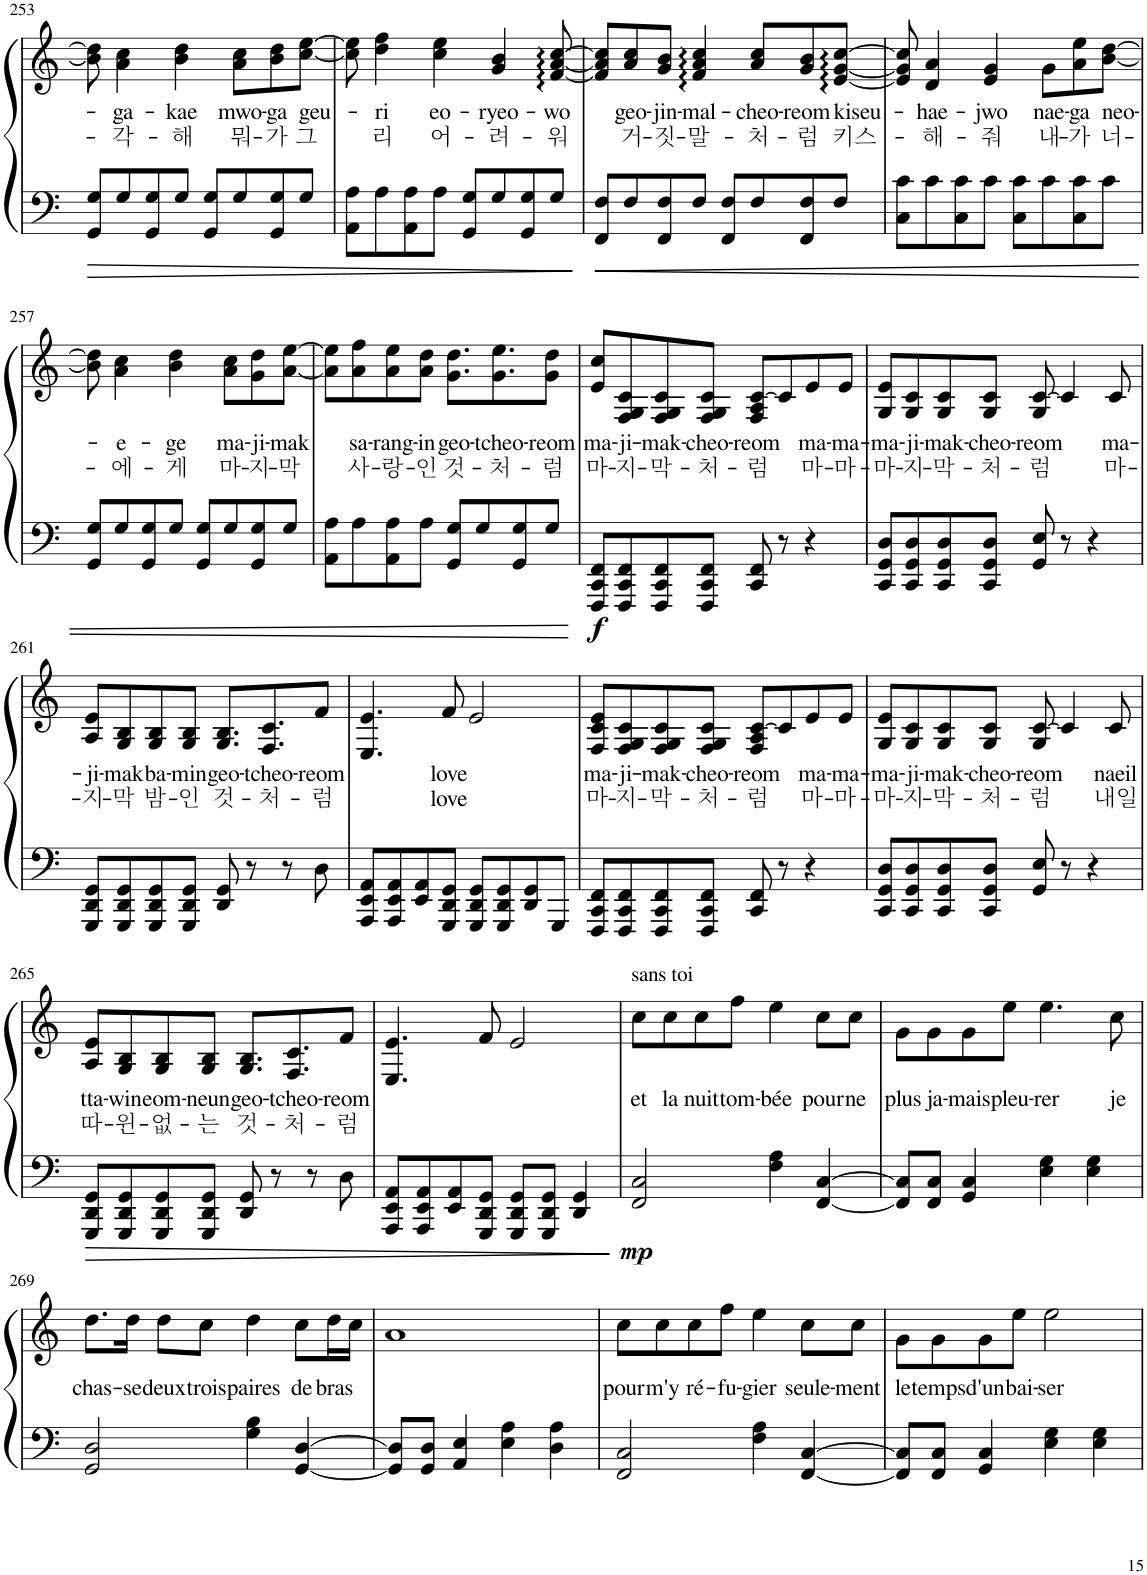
**kern	**kern	**text	**text	**dynam
*part1	*part1	*part1	*part1	*part1
*staff2	*staff1	*staff1	*staff1	*staff1/2
*I"Piano	*	*	*	*
*I'Pno.	*	*	*	*
!!LO:PB:g=z
*clefF4	*clefG2	*	*	*
*k[]	*k[]	*	*	*
*M4/4	*M4/4	*	*	*
=253	=253	=253	=253	=253
8GG/ 8G/L	8b\] 8dd\]	.	.	.
!	!	!LO:LY:b	!LO:LY:b	!
8G/	4a\ 4cc\	-ga-	-각-	.
8GG/ 8G/	.	.	.	.
!	!	!LO:LY:b	!LO:LY:b	!
8G/J	4b\ 4dd\	-kae	-해	.
8GG/ 8G/L	.	.	.	.
!	!	!LO:LY:b	!LO:LY:b	!
8G/	8a\ 8cc\L	mwo-	뭐-	.
!	!	!LO:LY:b	!LO:LY:b	!
8GG/ 8G/	8b\ 8dd\	-ga	-가	.
!	!	!LO:LY:b	!LO:LY:b	!
8G/J	[8cc\ [8ee\J	geu-	그	.
=254	=254	=254	=254	=254
8AA\ 8A\L	8cc\] 8ee\]	.	.	.
!	!	!LO:LY:b	!LO:LY:b	!
8A\	4dd\ 4ff\	-ri	리	.
8AA\ 8A\	.	.	.	.
!	!	!LO:LY:b	!LO:LY:b	!
8A\J	4cc\ 4ee\	eo-	어-	.
8GG/ 8G/L	.	.	.	.
!	!	!LO:LY:b	!LO:LY:b	!
8G/	4g/ 4b/	-ryeo-	-려-	.
8GG/ 8G/	.	.	.	.
!	!	!LO:LY:b	!LO:LY:b	!
8G/J	[8f/ [8a/ [8cc/	-wo	-워	.
=255	=255	=255	=255	=255
8FF/ 8F/L	8f/] 8a/] 8cc/]L	.	.	.
!	!	!LO:LY:b	!LO:LY:b	!
8F/	8a/ 8cc/	geo-	거-	.
!	!	!LO:LY:b	!LO:LY:b	!
8FF/ 8F/	8g/ 8b/J	-jin-	-짓-	.
!	!	!LO:LY:b	!LO:LY:b	!
8F/J	4f/ 4a/ 4cc/	-mal-	-말-	.
8FF/ 8F/L	.	.	.	.
!	!	!LO:LY:b	!LO:LY:b	!
8F/	8a/ 8cc/L	-cheo-	-처-	.
!	!	!LO:LY:b	!LO:LY:b	!
8FF/ 8F/	8g/ 8b/	-reom	-럼	.
!	!	!LO:LY:b	!LO:LY:b	!
8F/J	[8e/ [8g/ [8cc/J	kiseu-	키스-	.
=256	=256	=256	=256	=256
8C\ 8c\L	8e/] 8g/] 8cc/]	.	.	.
!	!	!LO:LY:b	!LO:LY:b	!
8c\	4d/ 4a/	-hae-	-해-	.
8C\ 8c\	.	.	.	.
!	!	!LO:LY:b	!LO:LY:b	!
8c\J	4e/ 4g/	-jwo	-줘	.
8C\ 8c\L	.	.	.	.
!	!	!LO:LY:b	!LO:LY:b	!
8c\	8g\L	nae-	내-	.
!	!	!LO:LY:b	!LO:LY:b	!
8C\ 8c\	8a\ 8ee\	-ga	-가	.
!	!	!LO:LY:b	!LO:LY:b	!
8c\J	[8b\ [8dd\J	neo-	너-	.
!!LO:LB:g=z
=257	=257	=257	=257	=257
8GG/ 8G/L	8b\] 8dd\]	.	.	.
!	!	!LO:LY:b	!LO:LY:b	!
8G/	4a\ 4cc\	-e-	-에-	.
8GG/ 8G/	.	.	.	.
!	!	!LO:LY:b	!LO:LY:b	!
8G/J	4b\ 4dd\	-ge	-게	.
8GG/ 8G/L	.	.	.	.
!	!	!LO:LY:b	!LO:LY:b	!
8G/	8a\ 8cc\L	ma-	마-	.
!	!	!LO:LY:b	!LO:LY:b	!
8GG/ 8G/	8g\ 8dd\	-ji-	-지-	.
!	!	!LO:LY:b	!LO:LY:b	!
8G/J	[8a\ [8ee\J	-mak	-막	.
=258	=258	=258	=258	=258
8AA\ 8A\L	8a\] 8ee\]L	.	.	.
!	!	!LO:LY:b	!LO:LY:b	!
8A\	8a\ 8ff\	sa-	사-	.
!	!	!LO:LY:b	!LO:LY:b	!
8AA\ 8A\	8a\ 8ee\	-rang-	-랑-	.
!	!	!LO:LY:b	!LO:LY:b	!
8A\J	8a\ 8dd\J	-in	-인	.
!	!	!LO:LY:b	!LO:LY:b	!
8GG/ 8G/L	8.g\ 8.dd\L	geo-	것-	.
8G/	.	.	.	.
!	!	!LO:LY:b	!LO:LY:b	!
.	8.g\ 8.ee\	-tcheo-	-처-	.
8GG/ 8G/	.	.	.	.
!	!	!LO:LY:b	!LO:LY:b	!
8G/J	8g\ 8dd\J	-reom	-럼	.
=259	=259	=259	=259	=259
!	!	!LO:LY:b	!LO:LY:b	!LO:DY:b=2
8FFF/ 8CC/ 8FF/L	8e/ 8cc/L	ma-	마-	f
!	!	!LO:LY:b	!LO:LY:b	!
8FFF/ 8CC/ 8FF/	8F/ 8G/ 8c/	-ji-	-지-	.
!	!	!LO:LY:b	!LO:LY:b	!
8FFF/ 8CC/ 8FF/	8F/ 8G/ 8c/	-mak-	-막-	.
!	!	!LO:LY:b	!LO:LY:b	!
8FFF/ 8CC/ 8FF/J	8F/ 8G/ 8c/J	-cheo-	-처-	.
!	!	!LO:LY:b	!LO:LY:b	!
8CC/ 8FF/	8F/ 8A/ [8c/L	-reom	-럼	.
8r	8c/]	.	.	.
!	!	!LO:LY:b	!LO:LY:b	!
4r	8e/	ma-	마-	.
!	!	!LO:LY:b	!LO:LY:b	!
.	8e/J	-ma-	-마-	.
=260	=260	=260	=260	=260
!	!	!LO:LY:b	!LO:LY:b	!
8CC/ 8GG/ 8D/L	8G/ 8e/L	-ma-	-마-	.
!	!	!LO:LY:b	!LO:LY:b	!
8CC/ 8GG/ 8D/	8G/ 8c/	-ji-	-지-	.
!	!	!LO:LY:b	!LO:LY:b	!
8CC/ 8GG/ 8D/	8G/ 8c/	-mak-	-막-	.
!	!	!LO:LY:b	!LO:LY:b	!
8CC/ 8GG/ 8D/J	8G/ 8c/J	-cheo-	-처-	.
!	!	!LO:LY:b	!LO:LY:b	!
8GG/ 8E/	8G/ [8c/	-reom	-럼	.
8r	4c/]	.	.	.
4r	.	.	.	.
!	!	!LO:LY:b	!LO:LY:b	!
.	8c/	ma-	마-	.
!!LO:LB:g=z
=261	=261	=261	=261	=261
!	!	!LO:LY:b	!LO:LY:b	!
8GGG/ 8DD/ 8GG/L	8A/ 8e/L	-ji-	-지-	.
!	!	!LO:LY:b	!LO:LY:b	!
8GGG/ 8DD/ 8GG/	8G/ 8B/	-mak	-막	.
!	!	!LO:LY:b	!LO:LY:b	!
8GGG/ 8DD/ 8GG/	8G/ 8B/	ba-	밤-	.
!	!	!LO:LY:b	!LO:LY:b	!
8GGG/ 8DD/ 8GG/J	8G/ 8B/J	-min	-인	.
!	!	!LO:LY:b	!LO:LY:b	!
8DD/ 8GG/	8.G/ 8.B/L	geo-	것-	.
8r	.	.	.	.
!	!	!LO:LY:b	!LO:LY:b	!
.	8.F/ 8.c/	-tcheo-	-처-	.
8r	.	.	.	.
!	!	!LO:LY:b	!LO:LY:b	!
8D\	8f/J	-reom	-럼	.
=262	=262	=262	=262	=262
8AAA/ 8EE/ 8AA/L	4.E/ 4.e/	.	.	.
8AAA/ 8EE/ 8AA/	.	.	.	.
8EE/ 8AA/	.	.	.	.
!	!	!LO:LY:b	!LO:LY:b	!
8GGG/ 8DD/ 8GG/J	8f/	love	love	.
8GGG/ 8DD/ 8GG/L	2e/	.	.	.
8GGG/ 8DD/ 8GG/	.	.	.	.
8DD/ 8GG/	.	.	.	.
8GGG/J	.	.	.	.
=263	=263	=263	=263	=263
!	!	!LO:LY:b	!LO:LY:b	!
8FFF/ 8CC/ 8FF/L	8F/ 8c/ 8e/L	ma-	마-	.
!	!	!LO:LY:b	!LO:LY:b	!
8FFF/ 8CC/ 8FF/	8F/ 8G/ 8c/	-ji-	-지-	.
!	!	!LO:LY:b	!LO:LY:b	!
8FFF/ 8CC/ 8FF/	8F/ 8G/ 8c/	-mak-	-막-	.
!	!	!LO:LY:b	!LO:LY:b	!
8FFF/ 8CC/ 8FF/J	8F/ 8G/ 8c/J	-cheo-	-처-	.
!	!	!LO:LY:b	!LO:LY:b	!
8CC/ 8FF/	8F/ 8A/ [8c/L	-reom	-럼	.
8r	8c/]	.	.	.
!	!	!LO:LY:b	!LO:LY:b	!
4r	8e/	ma-	마-	.
!	!	!LO:LY:b	!LO:LY:b	!
.	8e/J	-ma-	-마-	.
=264	=264	=264	=264	=264
!	!	!LO:LY:b	!LO:LY:b	!
8CC/ 8GG/ 8D/L	8G/ 8e/L	-ma-	-마-	.
!	!	!LO:LY:b	!LO:LY:b	!
8CC/ 8GG/ 8D/	8G/ 8c/	-ji-	-지-	.
!	!	!LO:LY:b	!LO:LY:b	!
8CC/ 8GG/ 8D/	8G/ 8c/	-mak-	-막-	.
!	!	!LO:LY:b	!LO:LY:b	!
8CC/ 8GG/ 8D/J	8G/ 8c/J	-cheo-	-처-	.
!	!	!LO:LY:b	!LO:LY:b	!
8GG/ 8E/	8G/ [8c/	-reom	-럼	.
8r	4c/]	.	.	.
4r	.	.	.	.
!	!	!LO:LY:b	!LO:LY:b	!
.	8c/	naeil	내일	.
!!LO:LB:g=z
=265	=265	=265	=265	=265
!	!	!LO:LY:b	!LO:LY:b	!
8GGG/ 8DD/ 8GG/L	8A/ 8e/L	tta-	따-	.
!	!	!LO:LY:b	!LO:LY:b	!
8GGG/ 8DD/ 8GG/	8G/ 8B/	-win	-윈-	.
!	!	!LO:LY:b	!LO:LY:b	!
8GGG/ 8DD/ 8GG/	8G/ 8B/	eom-	-없-	.
!	!	!LO:LY:b	!LO:LY:b	!
8GGG/ 8DD/ 8GG/J	8G/ 8B/J	-neun	-는	.
!	!	!LO:LY:b	!LO:LY:b	!
8DD/ 8GG/	8.G/ 8.B/L	geo-	것-	.
8r	.	.	.	.
!	!	!LO:LY:b	!LO:LY:b	!
.	8.F/ 8.c/	-tcheo-	-처-	.
8r	.	.	.	.
!	!	!LO:LY:b	!LO:LY:b	!
8D\	8f/J	-reom	-럼	.
=266	=266	=266	=266	=266
8AAA/ 8EE/ 8AA/L	4.E/ 4.e/	.	.	.
8AAA/ 8EE/ 8AA/	.	.	.	.
8EE/ 8AA/	.	.	.	.
8GGG/ 8DD/ 8GG/J	8f/	.	.	.
8GGG/ 8DD/ 8GG/L	2e/	.	.	.
8GGG/ 8DD/ 8GG/J	.	.	.	.
4DD/ 4GG/	.	.	.	.
=267	=267	=267	=267	=267
!	!LO:TX:a:t=sans toi	!	!	!
!	!	!LO:LY:b	!	!LO:DY:b=2
2FF/ 2C/	8cc\L	et	.	mp
!	!	!LO:LY:b	!	!
.	8cc\	la	.	.
!	!	!LO:LY:b	!	!
.	8cc\	nuit	.	.
!	!	!LO:LY:b	!	!
.	8ff\J	tom-	.	.
!	!	!LO:LY:b	!	!
4F\ 4A\	4ee\	-bée	.	.
!	!	!LO:LY:b	!	!
[4FF/ [4C/	8cc\L	pour	.	.
!	!	!LO:LY:b	!	!
.	8cc\J	ne	.	.
=268	=268	=268	=268	=268
!	!	!LO:LY:b	!	!
8FF/] 8C/]L	8g\L	plus	.	.
!	!	!LO:LY:b	!	!
8FF/ 8C/J	8g\	ja-	.	.
!	!	!LO:LY:b	!	!
4GG/ 4C/	8g\	-mais	.	.
!	!	!LO:LY:b	!	!
.	8ee\J	pleu-	.	.
!	!	!LO:LY:b	!	!
4E\ 4G\	4.ee\	-rer	.	.
4E\ 4G\	.	.	.	.
!	!	!LO:LY:b	!	!
.	8cc\	je	.	.
!!LO:LB:g=z
=269	=269	=269	=269	=269
!	!	!LO:LY:b	!	!
2GG/ 2D/	8.dd\L	chas-	.	.
!	!	!LO:LY:b	!	!
.	16dd\Jk	-se	.	.
!	!	!LO:LY:b	!	!
.	8dd\L	deux	.	.
!	!	!LO:LY:b	!	!
.	8cc\J	trois	.	.
!	!	!LO:LY:b	!	!
4G\ 4B\	4dd\	paires	.	.
!	!	!LO:LY:b	!	!
[4GG/ [4D/	8cc\L	de	.	.
!	!	!LO:LY:b	!	!
.	16dd\L	bras	.	.
.	16cc\JJ	.	.	.
=270	=270	=270	=270	=270
8GG/] 8D/]L	1a	.	.	.
8GG/ 8D/J	.	.	.	.
4AA/ 4E/	.	.	.	.
4E\ 4A\	.	.	.	.
4D\ 4A\	.	.	.	.
=271	=271	=271	=271	=271
!	!	!LO:LY:b	!	!
2FF/ 2C/	8cc\L	pour	.	.
!	!	!LO:LY:b	!	!
.	8cc\	m'y	.	.
!	!	!LO:LY:b	!	!
.	8cc\	ré-	.	.
!	!	!LO:LY:b	!	!
.	8ff\J	-fu-	.	.
!	!	!LO:LY:b	!	!
4F\ 4A\	4ee\	-gier	.	.
!	!	!LO:LY:b	!	!
[4FF/ [4C/	8cc\L	seule-	.	.
!	!	!LO:LY:b	!	!
.	8cc\J	-ment	.	.
=272	=272	=272	=272	=272
!	!	!LO:LY:b	!	!
8FF/] 8C/]L	8g\L	le	.	.
!	!	!LO:LY:b	!	!
8FF/ 8C/J	8g\	temps	.	.
!	!	!LO:LY:b	!	!
4GG/ 4C/	8g\	d'un	.	.
!	!	!LO:LY:b	!	!
.	8ee\J	bai-	.	.
!	!	!LO:LY:b	!	!
4E\ 4G\	2ee\	-ser	.	.
4E\ 4G\	.	.	.	.
=	=	=	=	=
*-	*-	*-	*-	*-
